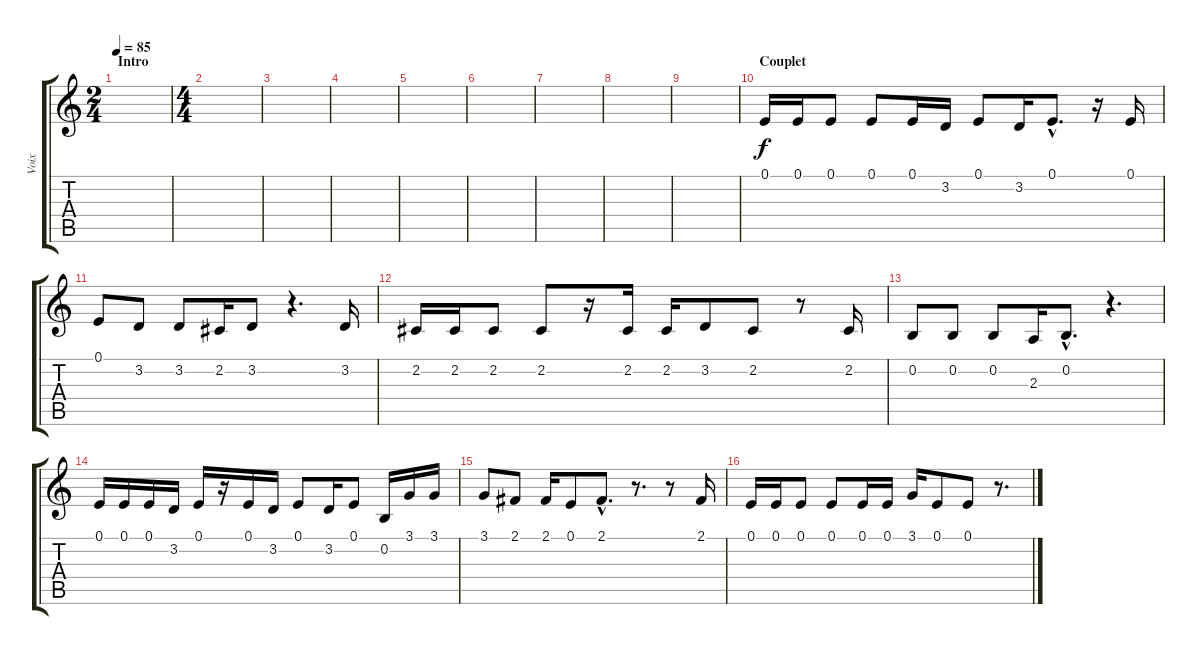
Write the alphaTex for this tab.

\track ("Voix" "Voix") {instrument clarinet}
\staff {score tabs}
\tuning (E4 B3 G3 D3 A2 E2) {hide}
\ts (2 4)
\section ("" "Intro")
\tempo 85
\clef g2
\ks c
|
\ts (4 4)
|
|
|
|
|
|
|
|
\section ("" "Couplet")
0.1.16 0.1.16 0.1.8 0.1.8 0.1.16 3.2.16 0.1.8 3.2.16 0.1{hac}.8{d} r.16 0.1.16 |
0.1.8 3.2.8 3.2.8 2.2.16 3.2.8 r.4{d} 3.2.16 |
2.2.16 2.2.16 2.2.8 2.2.8 r.16 2.2.16 2.2.16 3.2.8 2.2.8 r.8 2.2.16 |
0.2.8 0.2.8 0.2.8 2.3.16 0.2{hac}.8{d} r.4{d} |
0.1.16 0.1.16 0.1.16 3.2.16 0.1.16 r.16 0.1.16 3.2.16 0.1.8 3.2.16 0.1.8 0.2.16 3.1.16 3.1.16 |
3.1.8 2.1.8 2.1.16 0.1.8 2.1{hac}.8{d} r.8{d} r.8 2.1.16 |
0.1.16 0.1.16 0.1.8 0.1.8 0.1.16 0.1.16 3.1.16 0.1.8 0.1.8 r.8{d}
